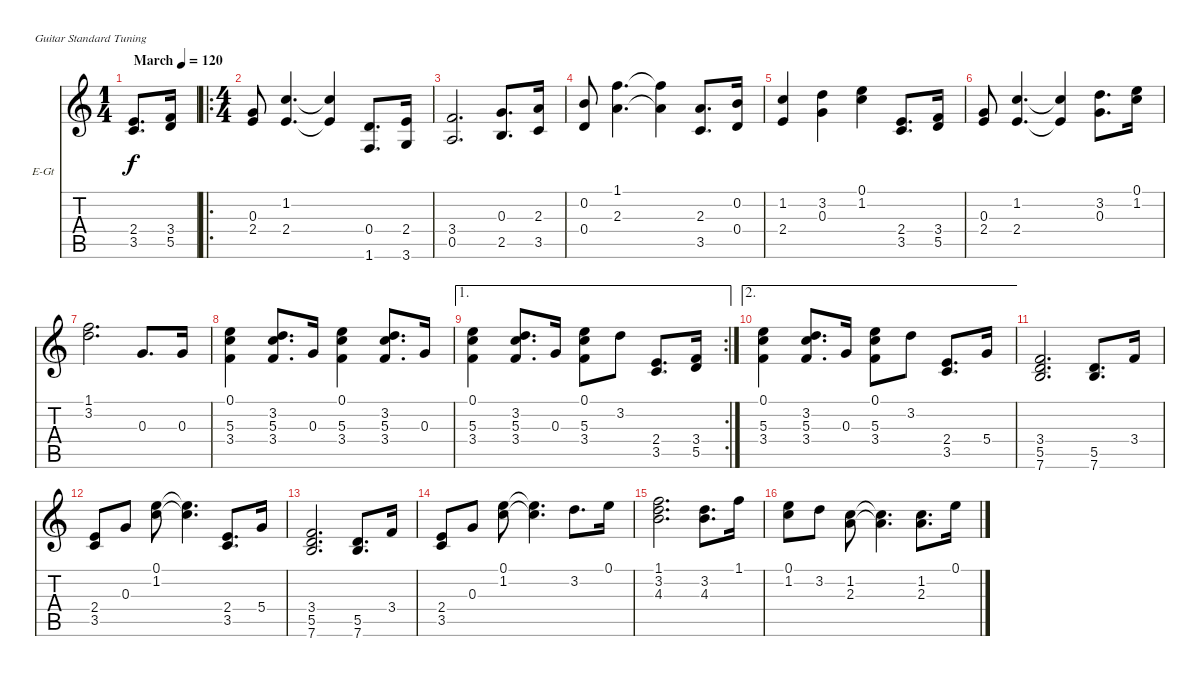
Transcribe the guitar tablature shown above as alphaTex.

\defaultSystemsLayout 4
\bracketExtendMode nobrackets
\firstSystemTrackNameOrientation horizontal
\otherSystemsTrackNameOrientation horizontal
\track ("Jazz Guitar" "E-Gt") {instrument electricguitarjazz}
\staff {score tabs}
\tuning (E4 B3 G3 D3 A2 E2)
\ts (1 4)
\tempo (120 "March")
\clef g2
\ks c
(2.4 3.5).8{d dy f instrument electricguitarjazz} (3.4 5.5).16 |
\ro
\ts (4 4)
(2.4 0.3).8 (2.4 1.2).4{d} (2.4{t} 1.2{t}).4 (0.4 1.6).8{d} (2.4 3.6).16 |
(3.4 0.5).2{d} (0.3 2.5).8{d} (2.3 3.5).16 |
(0.4 0.2).8 (1.1 2.3).4{d} (2.3{t} 1.1{t}).4 (2.3 3.5).8{d} (0.2 0.4).16 |
(2.4 1.2).4 (3.2 0.3).4 (1.2 0.1).4 (2.4 3.5).8{d} (3.4 5.5).16 |
(2.4 0.3).8 (2.4 1.2).4{d} (2.4{t} 1.2{t}).4 (3.2 0.3).8{d} (1.2 0.1).16 |
(1.1 3.2).2{d} 0.3.8{d} 0.3.16 |
(5.3 3.4 0.1).4 (3.2 3.4 5.3).8{d} 0.3.16 (5.3 3.4 0.1).4 (3.2 3.4 5.3).8{d} 0.3.16 |
\ae 1
\rc 2
(5.3 3.4 0.1).4 (3.2 3.4 5.3).8{d} 0.3.16 (5.3 3.4 0.1).8 3.2.8 (3.5 2.4).8{d} (5.5 3.4).16 |
\ae 2
(5.3 3.4 0.1).4 (3.2 3.4 5.3).8{d} 0.3.16 (5.3 3.4 0.1).8 3.2.8 (3.5 2.4).8{d} 5.4.16 |
(7.6 5.5 3.4).2{d} (7.6 5.5).8{d} 3.4.16 |
(3.5 2.4).8 0.3.8 (1.2 0.1).8 (0.1{t} 1.2{t}).4{d} (3.5 2.4).8{d} 5.4.16 |
(7.6 5.5 3.4).2{d} (7.6 5.5).8{d} 3.4.16 |
(3.5 2.4).8 0.3.8 (1.2 0.1).8 (0.1{t} 1.2{t}).4{d} 3.2.8{d} 0.1.16 |
(1.1 3.2 4.3).2{d} (3.2 4.3).8{d} 1.1.16 |
(1.2 0.1).8 3.2.8 (2.3 1.2).8 (2.3{t} 1.2{t}).4{d} (2.3 1.2).8{d} 0.1.16
